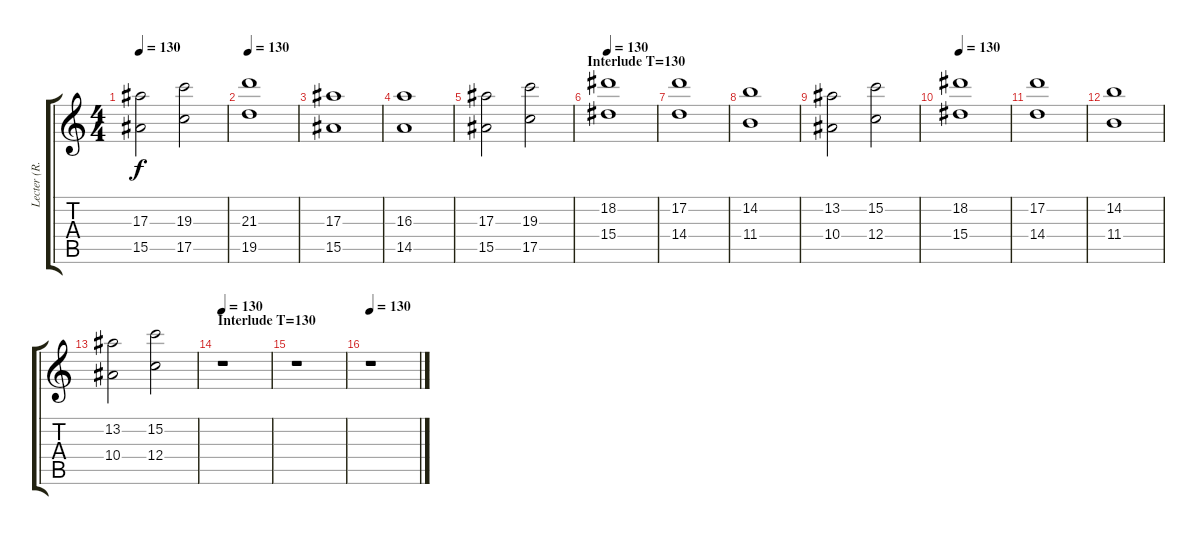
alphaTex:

\track ("Lecter (R.H.)" "Lecter (R.") {instrument stringensemble1}
\staff {score tabs}
\tuning (D5 A4 F4 C4 G3 D3) {hide}
\ts (4 4)
\tempo 130
\clef g2
\ks c
(17.3 15.5).2{dy f} (19.3 17.5).2 |
\tempo 130
(21.3 19.5).1 |
(17.3 15.5).1 |
(16.3 14.5).1 |
(17.3 15.5).2 (19.3 17.5).2 |
\section ("" "Interlude T=130")
\tempo 130
(18.2 15.4).1 |
(17.2 14.4).1 |
(14.2 11.4).1 |
(13.2 10.4).2 (15.2 12.4).2 |
\tempo 130
(18.2 15.4).1 |
(17.2 14.4).1 |
(14.2 11.4).1 |
(13.2 10.4).2 (15.2 12.4).2 |
\section ("" "Interlude T=130")
\tempo 130
r.1 |
r.1 |
\tempo 130
r.1
